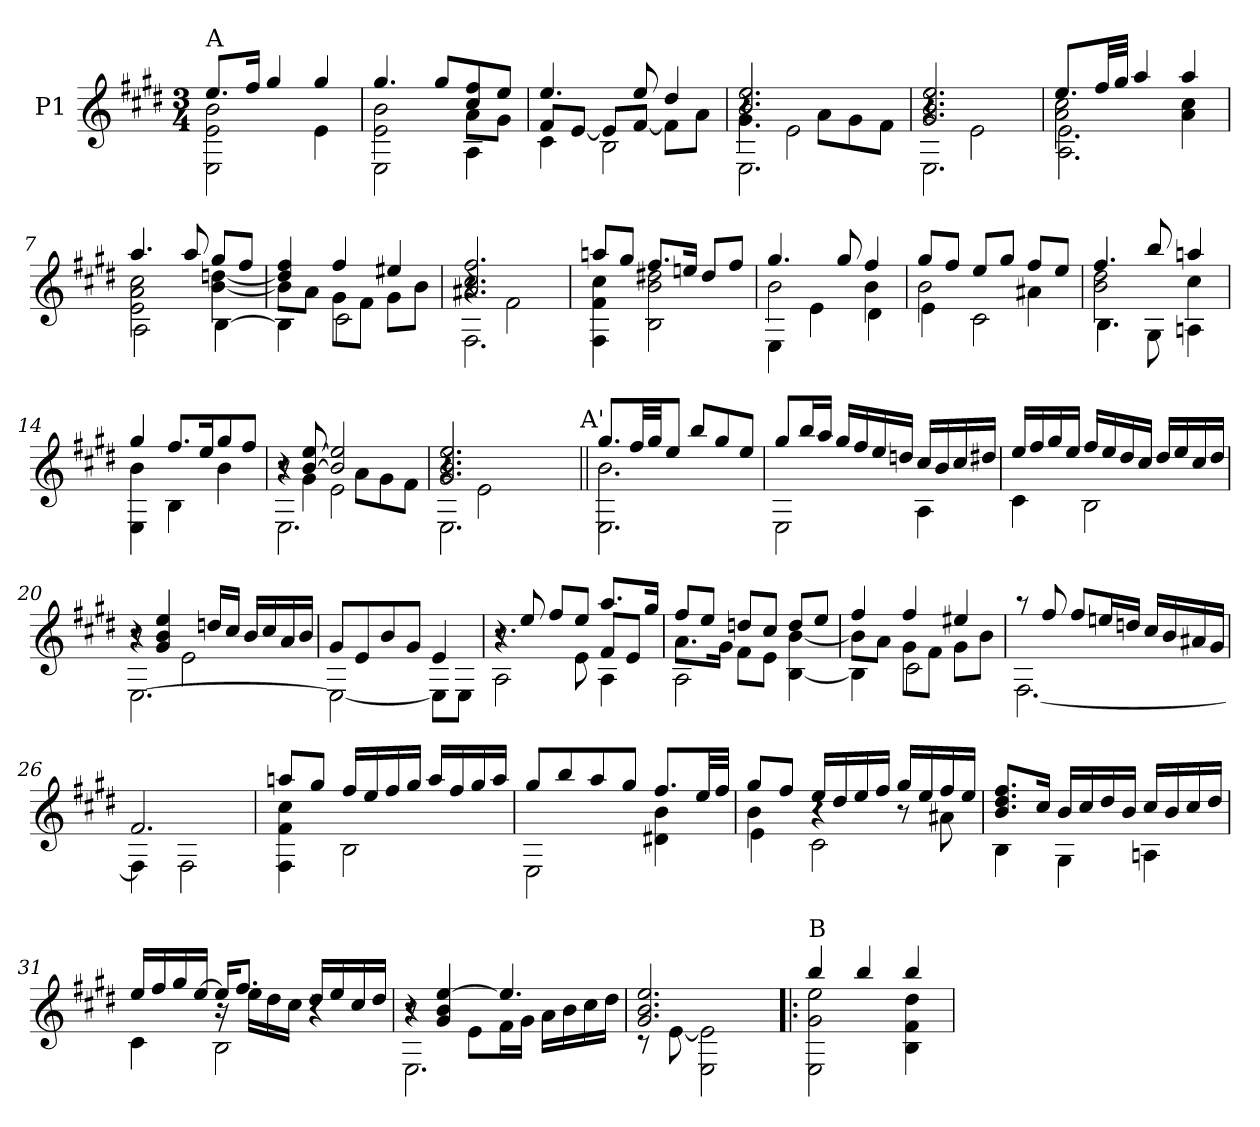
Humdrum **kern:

**kern
*part1
*staff1
*I"P1
!!LO:PB:g=z
*clefG2
*ITrd7c12
*k[f#c#g#d#]
*E:
*M3/4
*MM68
=1
*^
!LO:TX:a:t=A	!
8.ei/L	2EEi\ 2Ei 2Bi
16f#i/Jk	.
4g#i/	.
4g#i/	4Ei\
=2	=2
*	*^
4.g#i/	2Ei\ 2Bi	2EEi\
8g#i/L	.	.
8c#i/ 8f#i	8Ai\L	4AAi\
8ei/J	8G#i\J	.
=3	=3	=3
4.ei/	8F#i/L	4C#i\
.	[8Ei/J	.
.	8Ei/L]	2BBi\
8ei/	[8F#i/J	.
4d#i/	8F#i\L]	.
.	8Ai\J	.
=4	=4	=4
*	*	*^
2.Bi/ 2.ei	4.G#i\	4r	2.EEi\
.	.	2Ei\	.
.	8Ai\L	.	.
.	8G#i\	.	.
.	8F#i\J	.	.
*	*	*v	*v
=5	=5	=5
2.G#i/ 2.Bi 2.ei	4r	2.EEi\
.	2Ei\	.
=6	=6	=6
8.ei/L	2Ai\ 2c#i	2.AAi\ 2.Ei
32f#i/LL	.	.
32g#i/JJJ	.	.
4ai/	.	.
4ai/	4Ai\ 4c#i	.
!!LO:LB:g=z	!!	!!
=7	=7	=7
4.ai/	2Ei\ 2Ai 2c#i	2AAi\
8ai/	.	.
8g#i/L	[4Bi\ [4dni	[4BBi\
8f#i/J	.	.
=8	=8	=8
4dni/] 4f#i	8Bi\L]	4BBi\]
.	8Ai\J	.
4f#i/	8G#i\L	2C#i\
.	8F#i\J	.
4e#Xi/	8G#i\L	.
.	8Bi\J	.
=9	=9	=9
2.A#Xi/ 2.c#i 2.f#i	4r	2.FF#i\
.	2F#i\	.
*	*v	*v
=10	=10
8ani/L	4FF#i\ 4F#i 4c#i
8g#i/J	.
8.f#i/L	2BBi\ 2Bi 2d#Xi
16eni/Jk	.
8d#i/L	.
8f#i/J	.
=11	=11
*	*^
4.g#i/	2Bi\	4EEi\
.	.	4Ei\
8g#i/	.	.
4f#i/	4Bi\	4D#i\
=12	=12	=12
8g#i/L	2Bi\	4Ei\
8f#i/J	.	.
8ei/L	.	2C#i\
8g#i/J	.	.
8f#i/L	4A#Xi\	.
8ei/J	.	.
!!LO:LB:g=z	!!	!!
=13	=13	=13
4.f#i/	2Bi\ 2d#i	4.BBi\
8bi/	.	8GG#i\
4ani/	4c#i\	4AAni\
*	*v	*v
=14	=14
4g#i/	4EEi\ 4Bi
8.f#i/L	4BBi\
16ei/k	.
8g#i/	4Bi\
8f#i/J	.
=15	=15
*^	*^
8r	8ryy	4r	2.EEi\
[8Bi/ [8ei	4G#i\	.	.
2Bi/] 2ei]	.	2Ei\	.
.	8Ai\L	.	.
.	8G#i\	.	.
.	8F#i\J	.	.
=16	=16	=16	=16
2.G#i/ 2.Bi 2.ei	4r	2.EEi\	2ryy
.	2Ei\	.	.
.	.	.	8ryy
.	.	.	16ryy
.	.	.	32ryy
.	.	.	64ryy
.	.	.	128...ryy
!	!	!	!LO:TX:a:t=A'
.	.	.	1024ryy
*	*v	*v	*v
=17||	=17||
8.g#i/L	2.EEi\ 2.Bi
32f#i/LL	.
32g#i/JJ	.
8ei/J	.
8bi/L	.
8g#i/	.
8ei/J	.
!!LO:LB:g=z	!!
=18	=18
8g#i/L	2EEi\
16bi/L	.
16ai/JJ	.
16g#i/LL	.
16f#i/	.
16ei/	.
16dni/JJ	.
16c#i/LL	4AAi\
16Bi/	.
16c#i/	.
16d#Xi/JJ	.
=19	=19
16ei/LL	4C#i\
16f#i/	.
16g#i/	.
16ei/JJ	.
16f#i/LL	2BBi\
16ei/	.
16d#i/	.
16c#i/JJ	.
16d#i/LL	.
16ei/	.
16c#i/	.
16d#i/JJ	.
=20	=20
*	*^
8r	4r	[2.EEi\
4G#i/ 4Bi 4ei	.	.
.	2Ei\	.
16dni/LL	.	.
16c#i/JJ	.	.
16Bi/LL	.	.
16c#i/	.	.
16Ai/	.	.
16Bi/JJ	.	.
*	*v	*v
=21	=21
8G#i/L	2EEi\_
8Ei/	.
8Bi/	.
8G#i/J	.
4Ei/	8EEi\L]
.	8EEi\J
!!LO:LB:g=z	!!
=22	=22
*	*^
8r	4.r	2AAi\
8ei/	.	.
8f#i/L	.	.
8ei/J	8Ei\	.
8.ai/L	8F#i/L	4AAi\
.	8Ei/J	.
16g#i/Jk	.	.
=23	=23	=23
8f#i/L	8.Ai\L	2AAi\
8ei/J	.	.
.	16G#i\Jk	.
8dni/L	8F#i\L	.
8c#i/J	8Ei\J	.
8di/L	[4BBi\ [4Bi	4ryy
8ei/J	.	.
=24	=24	=24
4f#i/	8Bi\L]	4BBi\]
.	8Ai\J	.
4f#i/	8G#i\L	2C#i\
.	8F#i\J	.
4e#Xi/	8G#i\L	.
.	8Bi\J	.
*	*v	*v
=25	=25
8r	[2.FF#i\
8f#i/	.
8f#i/L	.
16eni/L	.
16dni/JJ	.
16c#i/LL	.
16Bi/	.
16A#Xi/	.
16G#i/JJ	.
=26	=26
2.F#i/	4FF#i\]
.	2FF#i\
!!LO:LB:g=z	!!
=27	=27
8ani/L	4FF#i\ 4F#i 4c#i
8g#i/J	.
16f#i/LL	2BBi\
16ei/	.
16f#i/	.
16g#i/JJ	.
16ai/LL	.
16f#i/	.
16g#i/	.
16ai/JJ	.
=28	=28
8g#i/L	2EEi\
8bi/	.
8ai/	.
8g#i/J	.
8.f#i/L	4D#Xi\ 4Bi
32ei/LL	.
32f#i/JJJ	.
=29	=29
*	*^
8g#i/L	4Bi\	4Ei\
8f#i/J	.	.
16ei/LL	4r	2C#i\
16d#i/	.	.
16ei/	.	.
16f#i/JJ	.	.
16g#i/LL	8r	.
16ei/	.	.
16f#i/	8A#Xi\	.
16ei/JJ	.	.
*	*v	*v
!!LO:LB:g=z
=30	=30
8.Bi/ 8.d#i 8.f#iL	4BBi\
16c#i/Jk	.
16Bi/LL	4GG#i\
16c#i/	.
16d#i/	.
16Bi/JJ	.
16c#i/LL	4AAni\
16Bi/	.
16c#i/	.
16d#i/JJ	.
=31	=31
*	*^
16ei/LL	4ryy	4C#i\
16f#i/	.	.
16g#i/	.	.
[16ei/JJ	.	.
16ei/KL]	16r	2BBi\
8.f#i/J	16ei\LL	.
.	16d#i\	.
.	16c#i\JJ	.
16d#i/LL	4r	.
16ei/	.	.
16c#i/	.	.
16d#i/JJ	.	.
=32	=32	=32
8r	4r	2.EEi\
4G#i/ 4Bi [4ei	.	.
.	8Ei\L	.
4.ei/]	16F#i\L	.
.	16G#i\JJ	.
.	16Ai\LL	.
.	16Bi\	.
.	16c#i\	.
.	16d#i\JJ	.
*	*v	*v
=33	=33
2.G#i/ 2.Bi 2.ei	8r
.	[8Ei\
.	2EEi\ 2Ei]
!!LO:PB:g=z	!!
=34!|:	=34!|:
!LO:TX:a:t=B	!
4bi/	2EEi\ 2G#i 2ei
4bi/	.
4bi/	4BBi\ 4F#i 4d#i
*v	*v
=
*-
